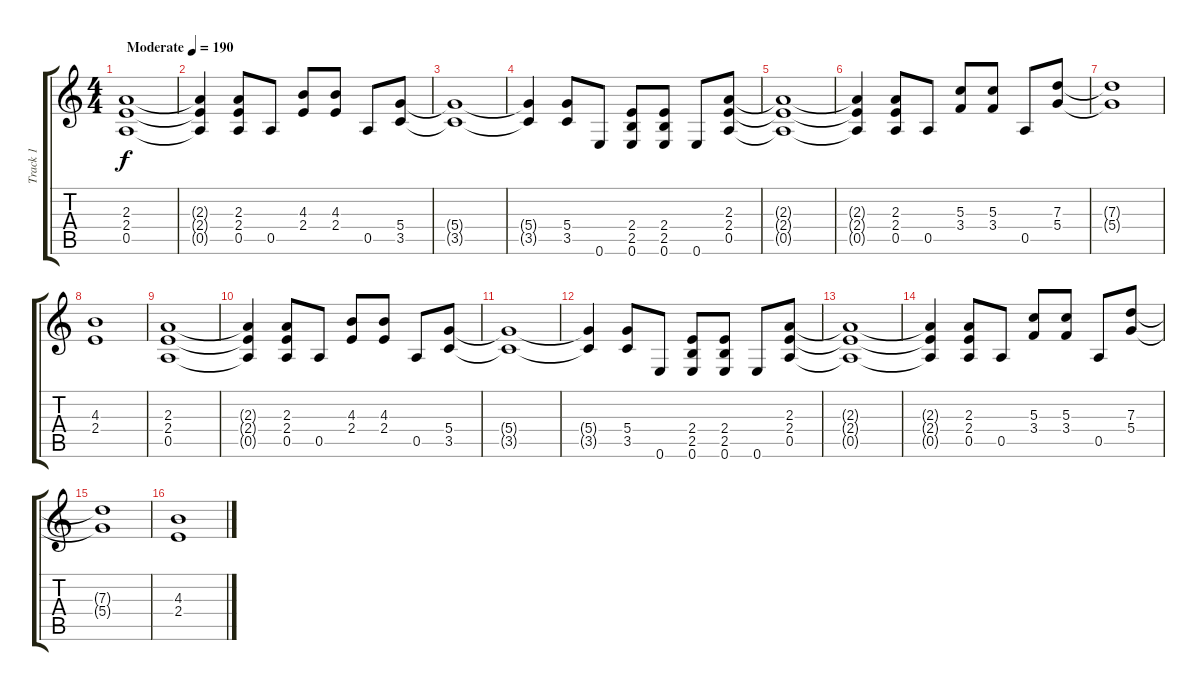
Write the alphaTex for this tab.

\track ("Track 1" "Track 1") {instrument distortionguitar}
\staff {score tabs}
\tuning (E4 B3 G3 D3 A2 E2) {hide}
\ts (4 4)
\tempo (190 "Moderate")
\clef g2
\ks c
(2.3 2.4 0.5).1{dy f instrument distortionguitar} |
(2.3{t} 2.4{t} 0.5{t}).4 (2.3 2.4 0.5).8 0.5.8 (4.3 2.4).8 (4.3 2.4).8 0.5.8 (5.4 3.5).8 |
(5.4{t} 3.5{t}).1 |
(5.4{t} 3.5{t}).4 (5.4 3.5).8 0.6.8 (2.4 2.5 0.6).8 (2.4 2.5 0.6).8 0.6.8 (2.3 2.4 0.5).8 |
(2.3{t} 2.4{t} 0.5{t}).1 |
(2.3{t} 2.4{t} 0.5{t}).4 (2.3 2.4 0.5).8 0.5.8 (5.3 3.4).8 (5.3 3.4).8 0.5.8 (7.3 5.4).8 |
(7.3{t} 5.4{t}).1 |
(4.3 2.4).1 |
(2.3 2.4 0.5).1 |
(2.3{t} 2.4{t} 0.5{t}).4 (2.3 2.4 0.5).8 0.5.8 (4.3 2.4).8 (4.3 2.4).8 0.5.8 (5.4 3.5).8 |
(5.4{t} 3.5{t}).1 |
(5.4{t} 3.5{t}).4 (5.4 3.5).8 0.6.8 (2.4 2.5 0.6).8 (2.4 2.5 0.6).8 0.6.8 (2.3 2.4 0.5).8 |
(2.3{t} 2.4{t} 0.5{t}).1 |
(2.3{t} 2.4{t} 0.5{t}).4 (2.3 2.4 0.5).8 0.5.8 (5.3 3.4).8 (5.3 3.4).8 0.5.8 (7.3 5.4).8 |
(7.3{t} 5.4{t}).1 |
(4.3 2.4).1
